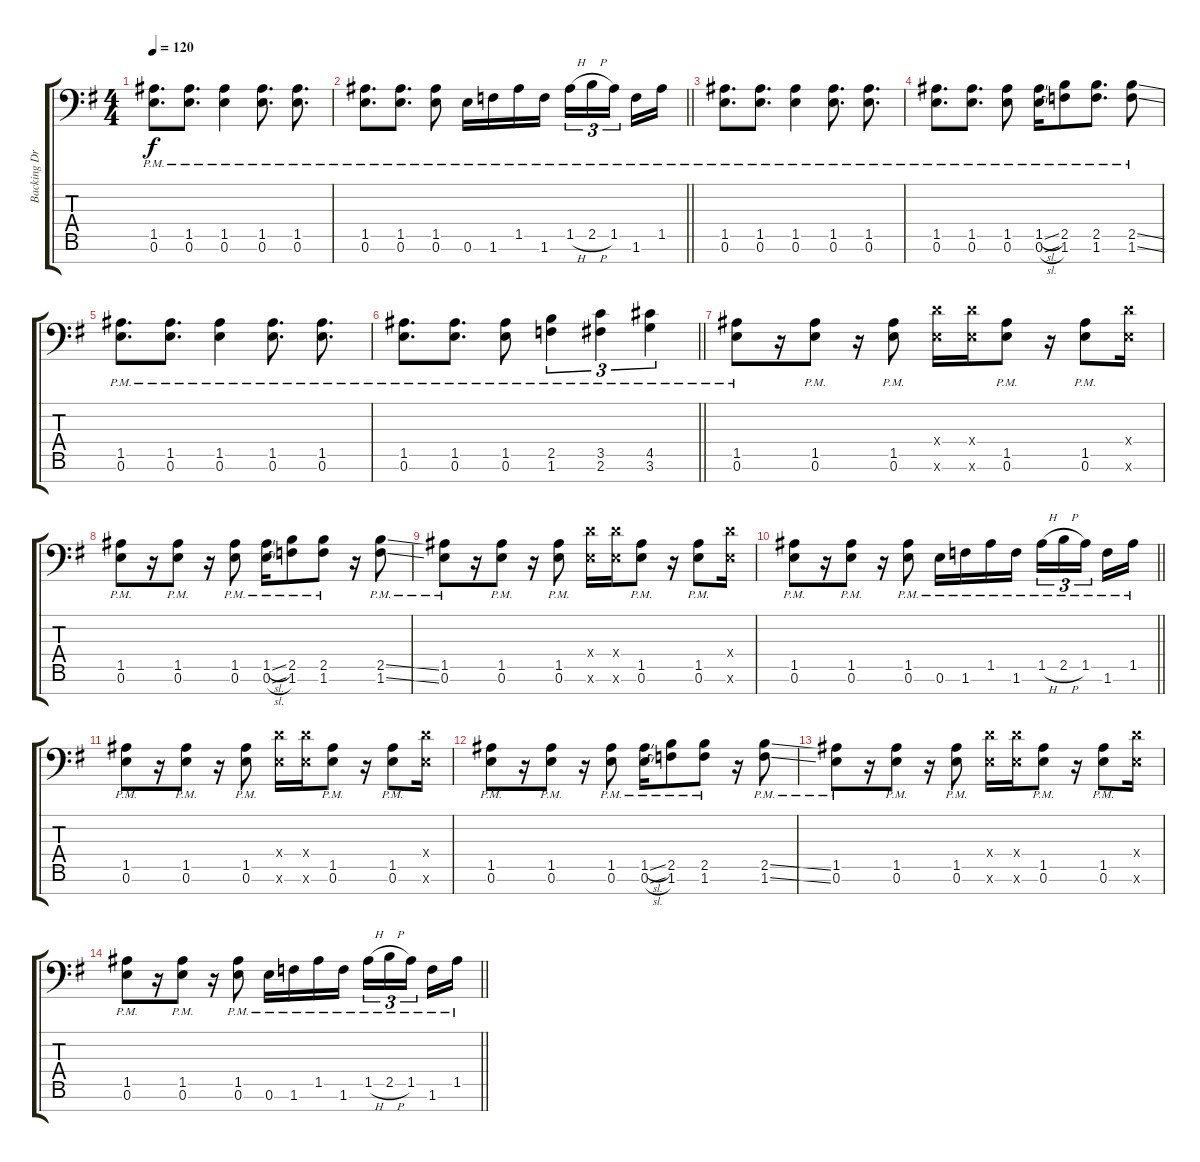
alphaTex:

\track ("Backing Dropped A" "Backing Dr") {instrument distortionguitar}
\staff {score tabs}
\tuning (E4 B3 G3 D3 A2 E2 A1) {hide}
\ts (4 4)
\tempo 120
\clef f4
\ks eminor
(1.5{pm} 0.6{pm}).8{d dy f} (1.5{pm} 0.6{pm}).8{d} (1.5{pm} 0.6{pm}).4 (1.5{pm} 0.6{pm}).8{d} (1.5{pm} 0.6{pm}).8{d} |
\barLineRight lightlight
(1.5{pm} 0.6{pm}).8{d} (1.5{pm} 0.6{pm}).8{d} (1.5{pm} 0.6{pm}).8 0.6{pm}.16 1.6{pm}.16 1.5{pm}.16 1.6{pm}.16 1.5{h pm}.16{tu (3 2)} 2.5{h pm}.16{tu (3 2)} 1.5{pm}.16{tu (3 2) beam splitsecondary} 1.6{pm}.16 1.5{pm}.16 |
(1.5{pm} 0.6{pm}).8{d} (1.5{pm} 0.6{pm}).8{d} (1.5{pm} 0.6{pm}).4 (1.5{pm} 0.6{pm}).8{d} (1.5{pm} 0.6{pm}).8{d} |
(1.5{pm} 0.6{pm}).8{d} (1.5{pm} 0.6{pm}).8{d} (1.5{pm} 0.6{pm}).8 (1.5{sl pm} 0.6{sl pm}).16 (2.5{pm} 1.6{pm}).8 (2.5{pm} 1.6{pm}).8{d} (2.5{ss pm} 1.6{ss pm}).8 |
(1.5{pm} 0.6{pm}).8{d} (1.5{pm} 0.6{pm}).8{d} (1.5{pm} 0.6{pm}).4 (1.5{pm} 0.6{pm}).8{d} (1.5{pm} 0.6{pm}).8{d} |
\barLineRight lightlight
(1.5{pm} 0.6{pm}).8{d} (1.5{pm} 0.6{pm}).8{d} (1.5{pm} 0.6{pm}).8 (2.5{pm} 1.6{pm}).4{tu (3 2)} (3.5{pm} 2.6{pm}).4{tu (3 2)} (4.5{pm} 3.6{pm}).4{tu (3 2)} |
\section ("" "")
(1.5{pm} 0.6{pm}).8 r.16 (1.5{pm} 0.6{pm}).8 r.16 (1.5{pm} 0.6{pm}).8 (0.4{x} 0.6{x}).16 (0.4{x} 0.6{x}).16 (1.5{pm} 0.6{pm}).8 r.16 (1.5{pm} 0.6{pm}).8 (0.4{x} 0.6{x}).16 |
(1.5{pm} 0.6{pm}).8 r.16 (1.5{pm} 0.6{pm}).8 r.16 (1.5{pm} 0.6{pm}).8 (1.5{sl pm} 0.6{sl pm}).16 (2.5{pm} 1.6{pm}).8 (2.5{pm} 1.6{pm}).8 r.16 (2.5{ss pm} 1.6{ss pm}).8 |
(1.5{pm} 0.6{pm}).8 r.16 (1.5{pm} 0.6{pm}).8 r.16 (1.5{pm} 0.6{pm}).8 (0.4{x} 0.6{x}).16 (0.4{x} 0.6{x}).16 (1.5{pm} 0.6{pm}).8 r.16 (1.5{pm} 0.6{pm}).8 (0.4{x} 0.6{x}).16 |
\barLineRight lightlight
(1.5{pm} 0.6{pm}).8 r.16 (1.5{pm} 0.6{pm}).8 r.16 (1.5{pm} 0.6{pm}).8 0.6{pm}.16 1.6{pm}.16 1.5{pm}.16 1.6{pm}.16 1.5{h pm}.16{tu (3 2)} 2.5{h pm}.16{tu (3 2)} 1.5{pm}.16{tu (3 2) beam splitsecondary} 1.6{pm}.16 1.5{pm}.16 |
(1.5{pm} 0.6{pm}).8 r.16 (1.5{pm} 0.6{pm}).8 r.16 (1.5{pm} 0.6{pm}).8 (0.4{x} 0.6{x}).16 (0.4{x} 0.6{x}).16 (1.5{pm} 0.6{pm}).8 r.16 (1.5{pm} 0.6{pm}).8 (0.4{x} 0.6{x}).16 |
(1.5{pm} 0.6{pm}).8 r.16 (1.5{pm} 0.6{pm}).8 r.16 (1.5{pm} 0.6{pm}).8 (1.5{sl pm} 0.6{sl pm}).16 (2.5{pm} 1.6{pm}).8 (2.5{pm} 1.6{pm}).8 r.16 (2.5{ss pm} 1.6{ss pm}).8 |
(1.5{pm} 0.6{pm}).8 r.16 (1.5{pm} 0.6{pm}).8 r.16 (1.5{pm} 0.6{pm}).8 (0.4{x} 0.6{x}).16 (0.4{x} 0.6{x}).16 (1.5{pm} 0.6{pm}).8 r.16 (1.5{pm} 0.6{pm}).8 (0.4{x} 0.6{x}).16 |
\barLineRight lightlight
(1.5{pm} 0.6{pm}).8 r.16 (1.5{pm} 0.6{pm}).8 r.16 (1.5{pm} 0.6{pm}).8 0.6{pm}.16 1.6{pm}.16 1.5{pm}.16 1.6{pm}.16 1.5{h pm}.16{tu (3 2)} 2.5{h pm}.16{tu (3 2)} 1.5{pm}.16{tu (3 2) beam splitsecondary} 1.6{pm}.16 1.5{pm}.16
